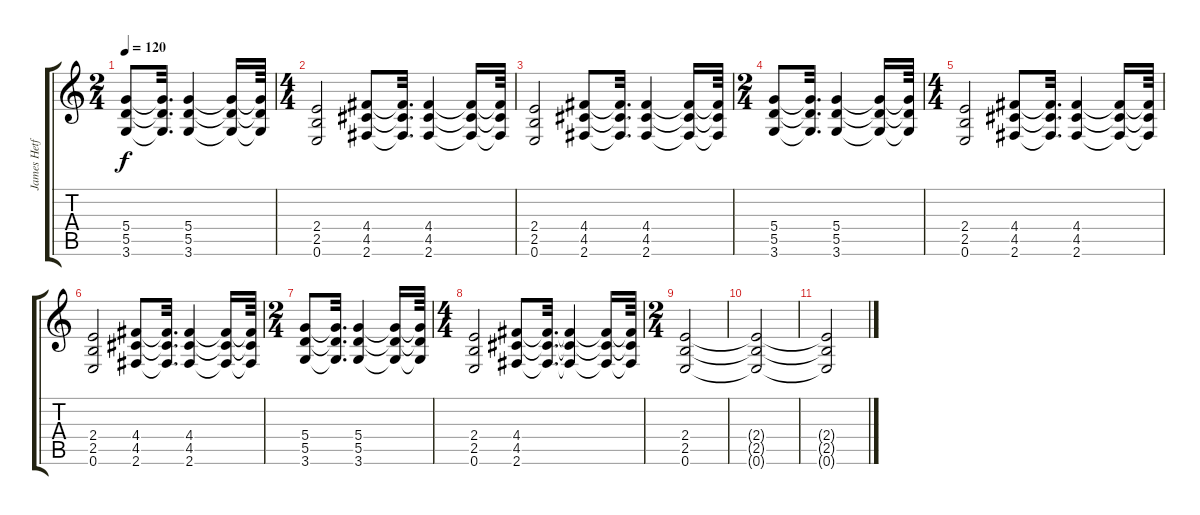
\track ("James Hetfield" "James Hetf") {instrument distortionguitar}
\staff {score tabs}
\tuning (E4 B3 G3 D3 A2 E2) {hide}
\ts (2 4)
\tempo 120
\clef g2
\ks c
(5.4 5.5 3.6).8{dy f} (5.4{t} 5.5{t} 3.6{t}).32{d} (5.4 5.5 3.6).4 (5.4{t} 5.5{t} 3.6{t}).16 (5.4{t} 5.5{t} 3.6{t}).64 |
\ts (4 4)
(2.4 2.5 0.6).2 (4.4 4.5 2.6).8 (4.4{t} 4.5{t} 2.6{t}).32{d} (4.4 4.5 2.6).4 (4.4{t} 4.5{t} 2.6{t}).16 (4.4{t} 4.5{t} 2.6{t}).64 |
(2.4 2.5 0.6).2 (4.4 4.5 2.6).8 (4.4{t} 4.5{t} 2.6{t}).32{d} (4.4 4.5 2.6).4 (4.4{t} 4.5{t} 2.6{t}).16 (4.4{t} 4.5{t} 2.6{t}).64 |
\ts (2 4)
(5.4 5.5 3.6).8 (5.4{t} 5.5{t} 3.6{t}).32{d} (5.4 5.5 3.6).4 (5.4{t} 5.5{t} 3.6{t}).16 (5.4{t} 5.5{t} 3.6{t}).64 |
\ts (4 4)
(2.4 2.5 0.6).2 (4.4 4.5 2.6).8 (4.4{t} 4.5{t} 2.6{t}).32{d} (4.4 4.5 2.6).4 (4.4{t} 4.5{t} 2.6{t}).16 (4.4{t} 4.5{t} 2.6{t}).64 |
(2.4 2.5 0.6).2 (4.4 4.5 2.6).8 (4.4{t} 4.5{t} 2.6{t}).32{d} (4.4 4.5 2.6).4 (4.4{t} 4.5{t} 2.6{t}).16 (4.4{t} 4.5{t} 2.6{t}).64 |
\ts (2 4)
(5.4 5.5 3.6).8 (5.4{t} 5.5{t} 3.6{t}).32{d} (5.4 5.5 3.6).4 (5.4{t} 5.5{t} 3.6{t}).16 (5.4{t} 5.5{t} 3.6{t}).64 |
\ts (4 4)
(2.4 2.5 0.6).2 (4.4 4.5 2.6).8 (4.4{t} 4.5{t} 2.6{t}).32{d} (4.4{t} 4.5{t} 2.6{t}).4 (4.4{t} 4.5{t} 2.6{t}).16 (4.4{t} 4.5{t} 2.6{t}).64 |
\ts (2 4)
(2.4 2.5 0.6).2 |
(2.4{t} 2.5{t} 0.6{t}).2 |
(2.4{t} 2.5{t} 0.6{t}).2
